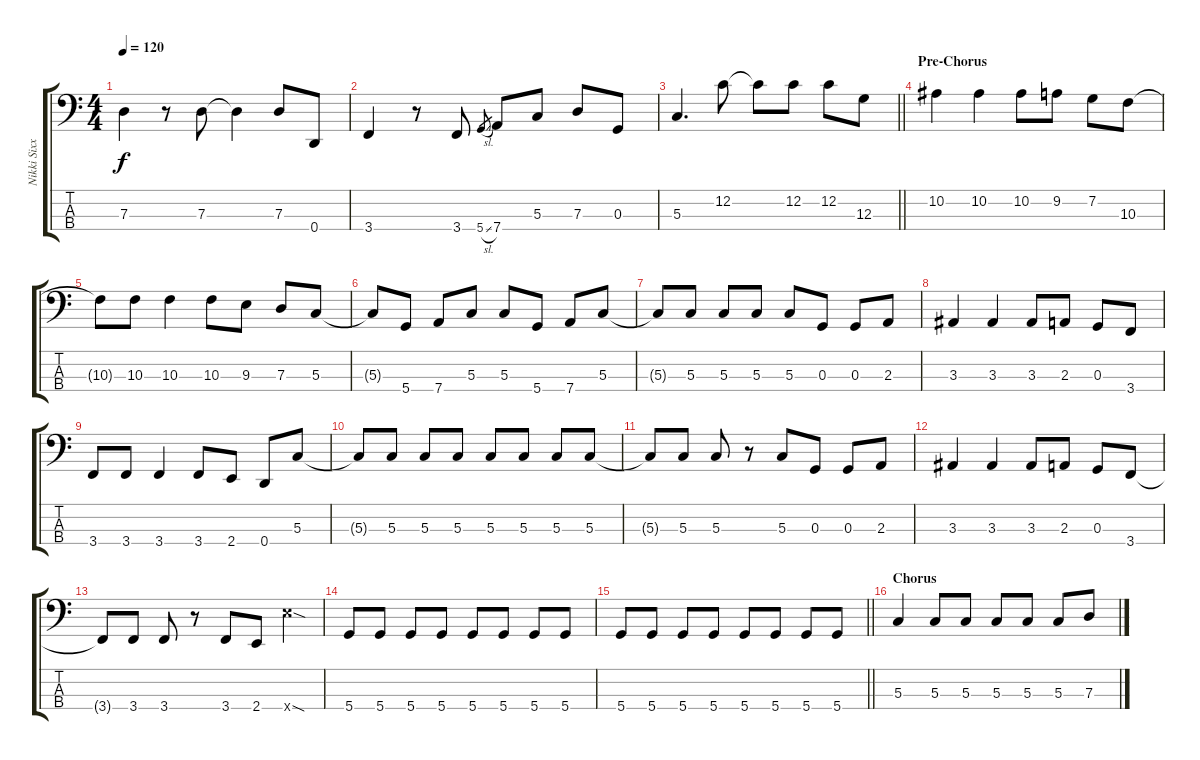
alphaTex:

\track ("Nikki Sixx - Bass" "Nikki Sixx") {instrument electricbasspick}
\staff {score tabs}
\tuning (F2 C2 G1 D1) {hide}
\ts (4 4)
\tempo 120
\clef f4
\ks c
7.3.4{dy f} r.8 7.3.8 7.3{t}.4 7.3.8 0.4.8 |
3.4.4 r.8 3.4.8 5.4{sl}.8{gr} 7.4.8 5.3.8 7.3.8 0.3.8 |
\barLineRight lightlight
5.3.4{d} 12.2.8 12.2{t}.8 12.2.8 12.2.8 12.3.8 |
\section ("" "Pre-Chorus")
10.2.4 10.2.4 10.2.8 9.2.8 7.2.8 10.3.8 |
10.3{t}.8 10.3.8 10.3.4 10.3.8 9.3.8 7.3.8 5.3.8 |
5.3{t}.8 5.4.8 7.4.8 5.3.8 5.3.8 5.4.8 7.4.8 5.3.8 |
5.3{t}.8 5.3.8 5.3.8 5.3.8 5.3.8 0.3.8 0.3.8 2.3.8 |
3.3.4 3.3.4 3.3.8 2.3.8 0.3.8 3.4.8 |
3.4.8 3.4.8 3.4.4 3.4.8 2.4.8 0.4.8 5.3.8 |
5.3{t}.8 5.3.8 5.3.8 5.3.8 5.3.8 5.3.8 5.3.8 5.3.8 |
5.3{t}.8 5.3.8 5.3.8 r.8 5.3.8 0.3.8 0.3.8 2.3.8 |
3.3.4 3.3.4 3.3.8 2.3.8 0.3.8 3.4.8 |
3.4{t}.8 3.4.8 3.4.8 r.8 3.4.8 2.4.8 14.4{sod x}.4 |
5.4.8 5.4.8 5.4.8 5.4.8 5.4.8 5.4.8 5.4.8 5.4.8 |
\barLineRight lightlight
5.4.8 5.4.8 5.4.8 5.4.8 5.4.8 5.4.8 5.4.8 5.4.8 |
\section ("" "Chorus")
5.3.4 5.3.8 5.3.8 5.3.8 5.3.8 5.3.8 7.3.8
